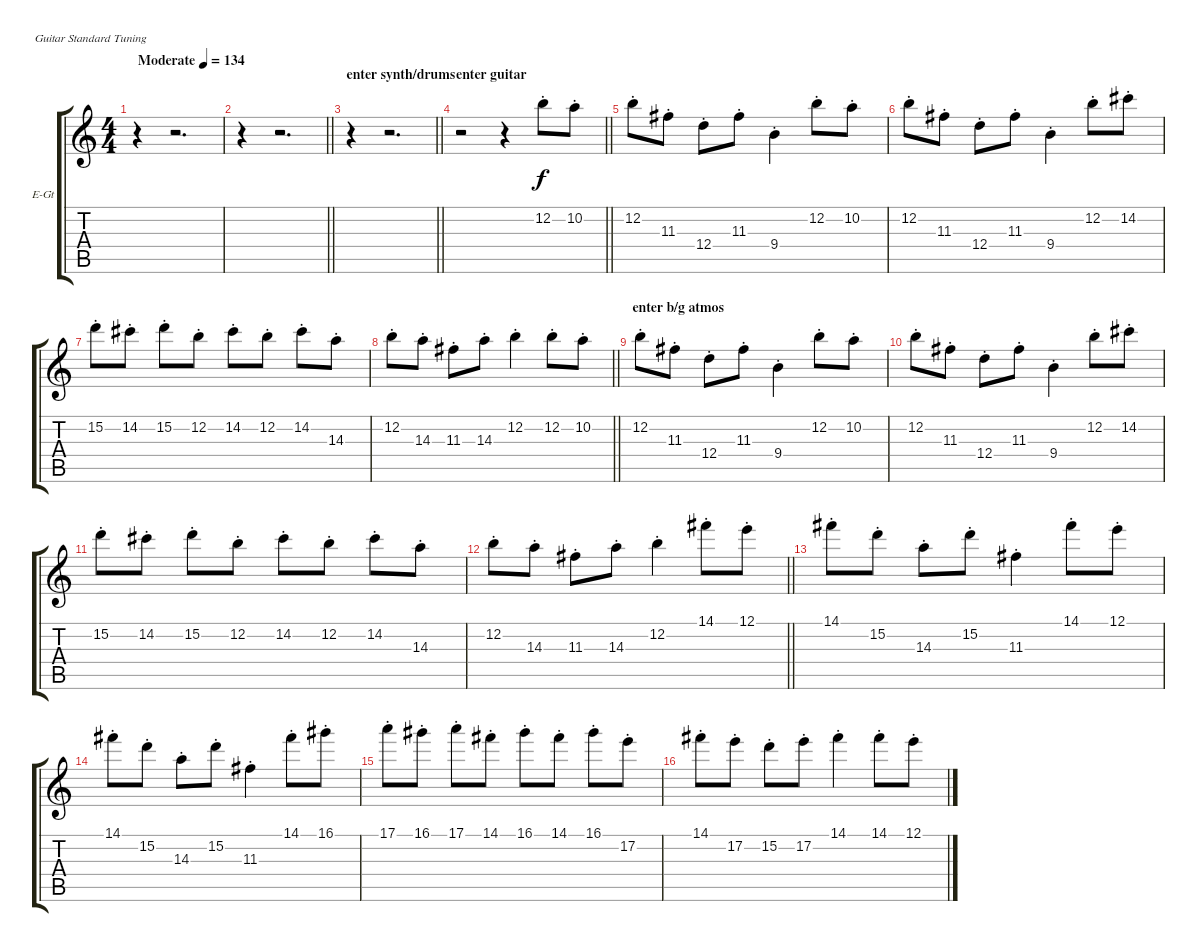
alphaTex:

\bracketExtendMode groupsimilarinstruments
\firstSystemTrackNameOrientation horizontal
\otherSystemsTrackNameOrientation horizontal
\track ("Guitar" "E-Gt") {instrument electricguitarclean}
\staff {score tabs}
\tuning (E4 B3 G3 D3 A2 E2)
\ts (4 4)
\beaming (8 2 2 2 2)
\tempo (134 "Moderate")
\clef g2
\ks c
r.4{dy f instrument electricguitarclean} r.2{d} |
\barLineRight lightlight
r.4 r.2{d} |
\section ("" "enter synth/drums")
\barLineRight lightlight
r.4 r.2{d} |
\section ("" "enter guitar")
\barLineRight lightlight
r.2 r.4 12.2{st}.8 10.2{st}.8 |
12.2{st}.8 11.3{st}.8 12.4{st}.8 11.3{st}.8 9.4{st}.4 12.2{st}.8 10.2{st}.8 |
12.2{st}.8 11.3{st}.8 12.4{st}.8 11.3{st}.8 9.4{st}.4 12.2{st}.8 14.2{st}.8 |
15.2{st}.8 14.2{st}.8 15.2{st}.8 12.2{st}.8 14.2{st}.8 12.2{st}.8 14.2{st}.8 14.3{st}.8 |
\barLineRight lightlight
12.2{st}.8 14.3{st}.8 11.3{st}.8 14.3{st}.8 12.2{st}.4 12.2{st}.8 10.2{st}.8 |
\section ("" "enter b/g atmos")
12.2{st}.8 11.3{st}.8 12.4{st}.8 11.3{st}.8 9.4{st}.4 12.2{st}.8 10.2{st}.8 |
12.2{st}.8 11.3{st}.8 12.4{st}.8 11.3{st}.8 9.4{st}.4 12.2{st}.8 14.2{st}.8 |
15.2{st}.8 14.2{st}.8 15.2{st}.8 12.2{st}.8 14.2{st}.8 12.2{st}.8 14.2{st}.8 14.3{st}.8 |
\barLineRight lightlight
12.2{st}.8 14.3{st}.8 11.3{st}.8 14.3{st}.8 12.2{st}.4 14.1{st}.8 12.1{st}.8 |
14.1{st}.8 15.2{st}.8 14.3{st}.8 15.2{st}.8 11.3{st}.4 14.1{st}.8 12.1{st}.8 |
14.1{st}.8 15.2{st}.8 14.3{st}.8 15.2{st}.8 11.3{st}.4 14.1{st}.8 16.1{st}.8 |
17.1{st}.8 16.1{st}.8 17.1{st}.8 14.1{st}.8 16.1{st}.8 14.1{st}.8 16.1{st}.8 17.2{st}.8 |
14.1{st}.8 17.2{st}.8 15.2{st}.8 17.2{st}.8 14.1{st}.4 14.1{st}.8 12.1{st}.8
